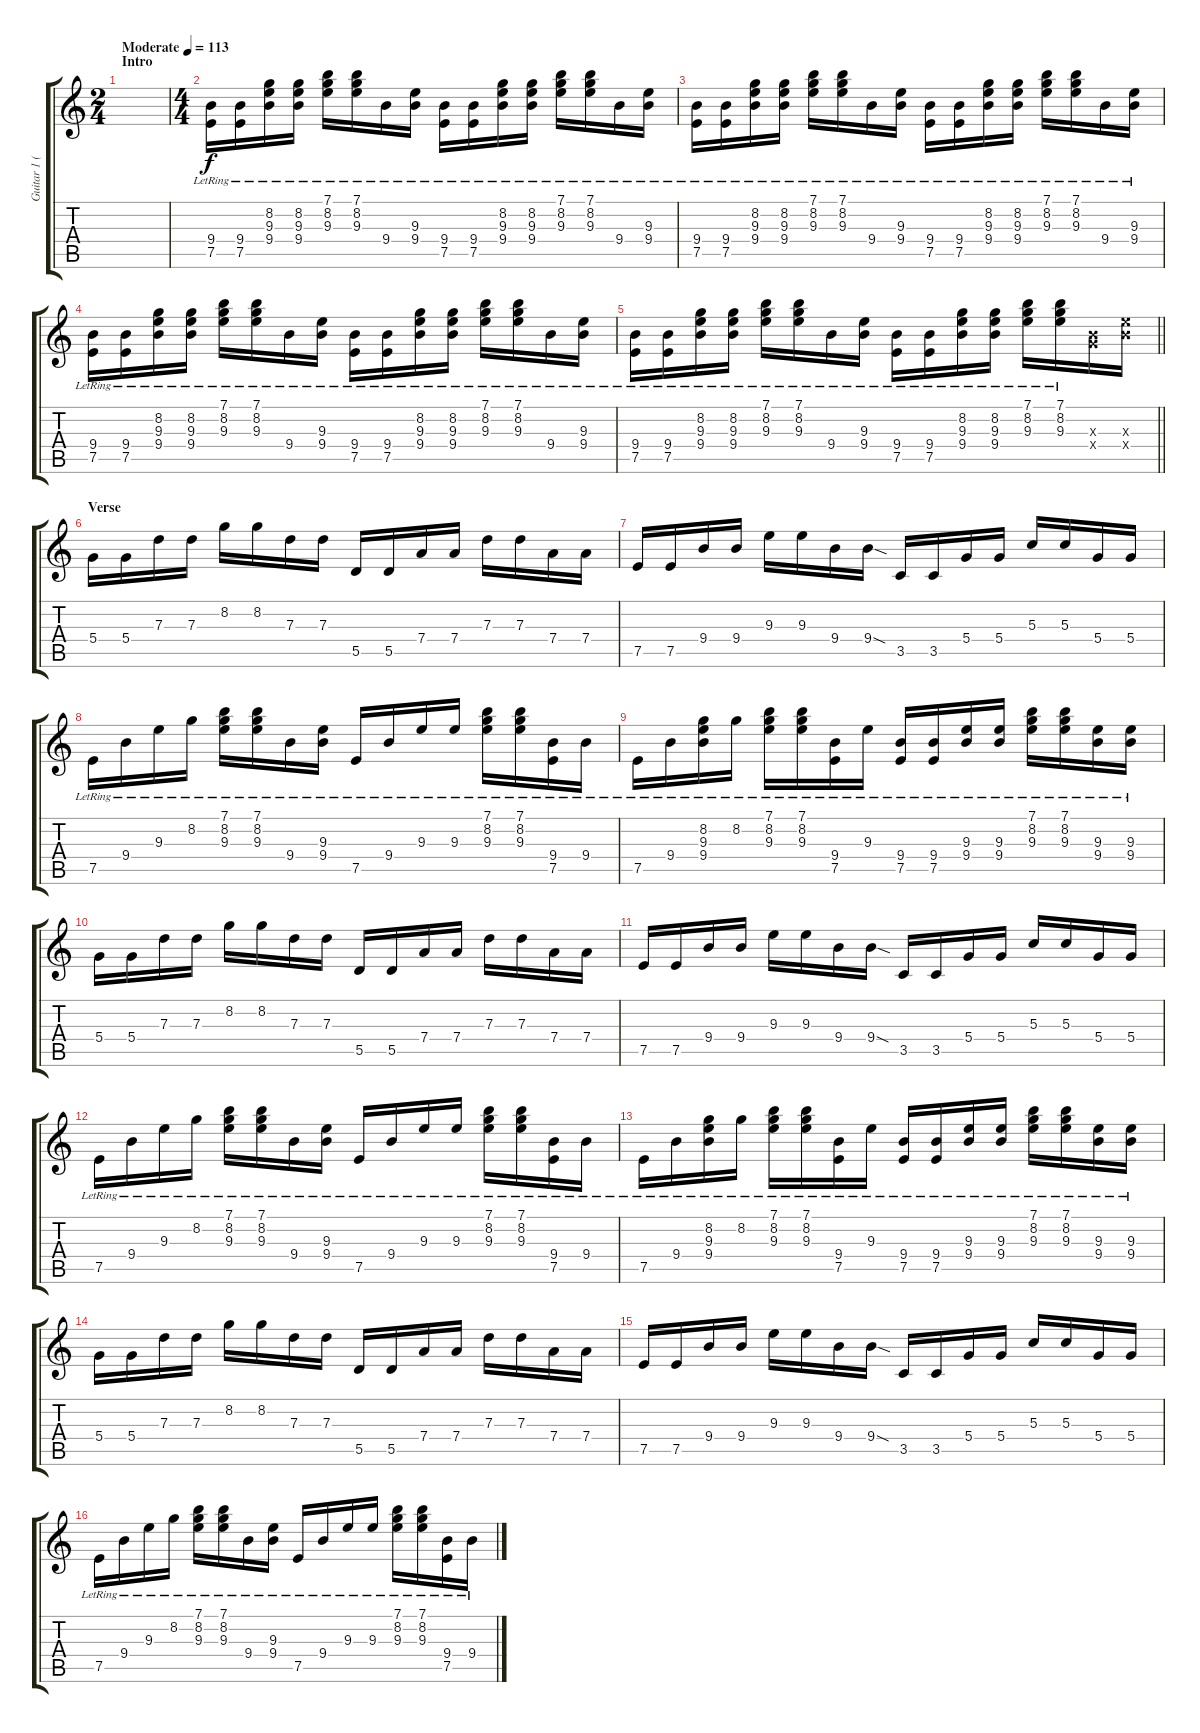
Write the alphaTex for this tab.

\track ("Guitar 1 (Clean)" "Guitar 1 (") {instrument electricguitarclean}
\staff {score tabs}
\tuning (E4 B3 G3 D3 A2 E2) {hide}
\ts (2 4)
\section ("" "Intro")
\tempo (113 "Moderate")
\clef g2
\ks c
|
\ts (4 4)
(9.4{lr} 7.5{lr}).16 (9.4{lr} 7.5{lr}).16 (8.2{lr} 9.3{lr} 9.4{lr}).16 (8.2{lr} 9.3{lr} 9.4{lr}).16 (7.1{lr} 8.2{lr} 9.3{lr}).16 (7.1{lr} 8.2{lr} 9.3{lr}).16 9.4{lr}.16 (9.3{lr} 9.4{lr}).16 (9.4{lr} 7.5{lr}).16 (9.4{lr} 7.5{lr}).16 (8.2{lr} 9.3{lr} 9.4{lr}).16 (8.2{lr} 9.3{lr} 9.4{lr}).16 (7.1{lr} 8.2{lr} 9.3{lr}).16 (7.1{lr} 8.2{lr} 9.3{lr}).16 9.4{lr}.16 (9.3{lr} 9.4{lr}).16 |
(9.4{lr} 7.5{lr}).16 (9.4{lr} 7.5{lr}).16 (8.2{lr} 9.3{lr} 9.4{lr}).16 (8.2{lr} 9.3{lr} 9.4{lr}).16 (7.1{lr} 8.2{lr} 9.3{lr}).16 (7.1{lr} 8.2{lr} 9.3{lr}).16 9.4{lr}.16 (9.3{lr} 9.4{lr}).16 (9.4{lr} 7.5{lr}).16 (9.4{lr} 7.5{lr}).16 (8.2{lr} 9.3{lr} 9.4{lr}).16 (8.2{lr} 9.3{lr} 9.4{lr}).16 (7.1{lr} 8.2{lr} 9.3{lr}).16 (7.1{lr} 8.2{lr} 9.3{lr}).16 9.4{lr}.16 (9.3{lr} 9.4{lr}).16 |
(9.4{lr} 7.5{lr}).16 (9.4{lr} 7.5{lr}).16 (8.2{lr} 9.3{lr} 9.4{lr}).16 (8.2{lr} 9.3{lr} 9.4{lr}).16 (7.1{lr} 8.2{lr} 9.3{lr}).16 (7.1{lr} 8.2{lr} 9.3{lr}).16 9.4{lr}.16 (9.3{lr} 9.4{lr}).16 (9.4{lr} 7.5{lr}).16 (9.4{lr} 7.5{lr}).16 (8.2{lr} 9.3{lr} 9.4{lr}).16 (8.2{lr} 9.3{lr} 9.4{lr}).16 (7.1{lr} 8.2{lr} 9.3{lr}).16 (7.1{lr} 8.2{lr} 9.3{lr}).16 9.4{lr}.16 (9.3{lr} 9.4{lr}).16 |
\barLineRight lightlight
(9.4{lr} 7.5{lr}).16 (9.4{lr} 7.5{lr}).16 (8.2{lr} 9.3{lr} 9.4{lr}).16 (8.2{lr} 9.3{lr} 9.4{lr}).16 (7.1{lr} 8.2{lr} 9.3{lr}).16 (7.1{lr} 8.2{lr} 9.3{lr}).16 9.4{lr}.16 (9.3{lr} 9.4{lr}).16 (9.4{lr} 7.5{lr}).16 (9.4{lr} 7.5{lr}).16 (8.2{lr} 9.3{lr} 9.4{lr}).16 (8.2{lr} 9.3{lr} 9.4{lr}).16 (7.1{lr} 8.2{lr} 9.3{lr}).16 (7.1{lr} 8.2{lr} 9.3{lr}).16 (0.3{x} 9.4{x}).16 (9.3{x} 9.4{x}).16 |
\section ("" "Verse")
5.4.16 5.4.16 7.3.16 7.3.16 8.2.16 8.2.16 7.3.16 7.3.16 5.5.16 5.5.16 7.4.16 7.4.16 7.3.16 7.3.16 7.4.16 7.4.16 |
7.5.16 7.5.16 9.4.16 9.4.16 9.3.16 9.3.16 9.4.16 9.4{sod}.16 3.5.16 3.5.16 5.4.16 5.4.16 5.3.16 5.3.16 5.4.16 5.4.16 |
7.5{lr}.16 9.4{lr}.16 9.3{lr}.16 8.2{lr}.16 (7.1{lr} 8.2{lr} 9.3{lr}).16 (7.1{lr} 8.2{lr} 9.3{lr}).16 9.4{lr}.16 (9.3{lr} 9.4{lr}).16 7.5{lr}.16 9.4{lr}.16 9.3{lr}.16 9.3{lr}.16 (7.1{lr} 8.2{lr} 9.3{lr}).16 (7.1{lr} 8.2{lr} 9.3{lr}).16 (9.4{lr} 7.5{lr}).16 9.4{lr}.16 |
7.5{lr}.16 9.4{lr}.16 (8.2{lr} 9.3{lr} 9.4{lr}).16 8.2{lr}.16 (7.1{lr} 8.2{lr} 9.3{lr}).16 (7.1{lr} 8.2{lr} 9.3{lr}).16 (9.4{lr} 7.5{lr}).16 9.3{lr}.16 (9.4{lr} 7.5{lr}).16 (9.4{lr} 7.5{lr}).16 (9.3{lr} 9.4{lr}).16 (9.3{lr} 9.4{lr}).16 (7.1{lr} 8.2{lr} 9.3{lr}).16 (7.1{lr} 8.2{lr} 9.3{lr}).16 (9.3{lr} 9.4{lr}).16 (9.3{lr} 9.4{lr}).16 |
5.4.16 5.4.16 7.3.16 7.3.16 8.2.16 8.2.16 7.3.16 7.3.16 5.5.16 5.5.16 7.4.16 7.4.16 7.3.16 7.3.16 7.4.16 7.4.16 |
7.5.16 7.5.16 9.4.16 9.4.16 9.3.16 9.3.16 9.4.16 9.4{sod}.16 3.5.16 3.5.16 5.4.16 5.4.16 5.3.16 5.3.16 5.4.16 5.4.16 |
7.5{lr}.16 9.4{lr}.16 9.3{lr}.16 8.2{lr}.16 (7.1{lr} 8.2{lr} 9.3{lr}).16 (7.1{lr} 8.2{lr} 9.3{lr}).16 9.4{lr}.16 (9.3{lr} 9.4{lr}).16 7.5{lr}.16 9.4{lr}.16 9.3{lr}.16 9.3{lr}.16 (7.1{lr} 8.2{lr} 9.3{lr}).16 (7.1{lr} 8.2{lr} 9.3{lr}).16 (9.4{lr} 7.5{lr}).16 9.4{lr}.16 |
7.5{lr}.16 9.4{lr}.16 (8.2{lr} 9.3{lr} 9.4{lr}).16 8.2{lr}.16 (7.1{lr} 8.2{lr} 9.3{lr}).16 (7.1{lr} 8.2{lr} 9.3{lr}).16 (9.4{lr} 7.5{lr}).16 9.3{lr}.16 (9.4{lr} 7.5{lr}).16 (9.4{lr} 7.5{lr}).16 (9.3{lr} 9.4{lr}).16 (9.3{lr} 9.4{lr}).16 (7.1{lr} 8.2{lr} 9.3{lr}).16 (7.1{lr} 8.2{lr} 9.3{lr}).16 (9.3{lr} 9.4{lr}).16 (9.3{lr} 9.4{lr}).16 |
5.4.16 5.4.16 7.3.16 7.3.16 8.2.16 8.2.16 7.3.16 7.3.16 5.5.16 5.5.16 7.4.16 7.4.16 7.3.16 7.3.16 7.4.16 7.4.16 |
7.5.16 7.5.16 9.4.16 9.4.16 9.3.16 9.3.16 9.4.16 9.4{sod}.16 3.5.16 3.5.16 5.4.16 5.4.16 5.3.16 5.3.16 5.4.16 5.4.16 |
7.5{lr}.16 9.4{lr}.16 9.3{lr}.16 8.2{lr}.16 (7.1{lr} 8.2{lr} 9.3{lr}).16 (7.1{lr} 8.2{lr} 9.3{lr}).16 9.4{lr}.16 (9.3{lr} 9.4{lr}).16 7.5{lr}.16 9.4{lr}.16 9.3{lr}.16 9.3{lr}.16 (7.1{lr} 8.2{lr} 9.3{lr}).16 (7.1{lr} 8.2{lr} 9.3{lr}).16 (9.4{lr} 7.5{lr}).16 9.4{lr}.16
